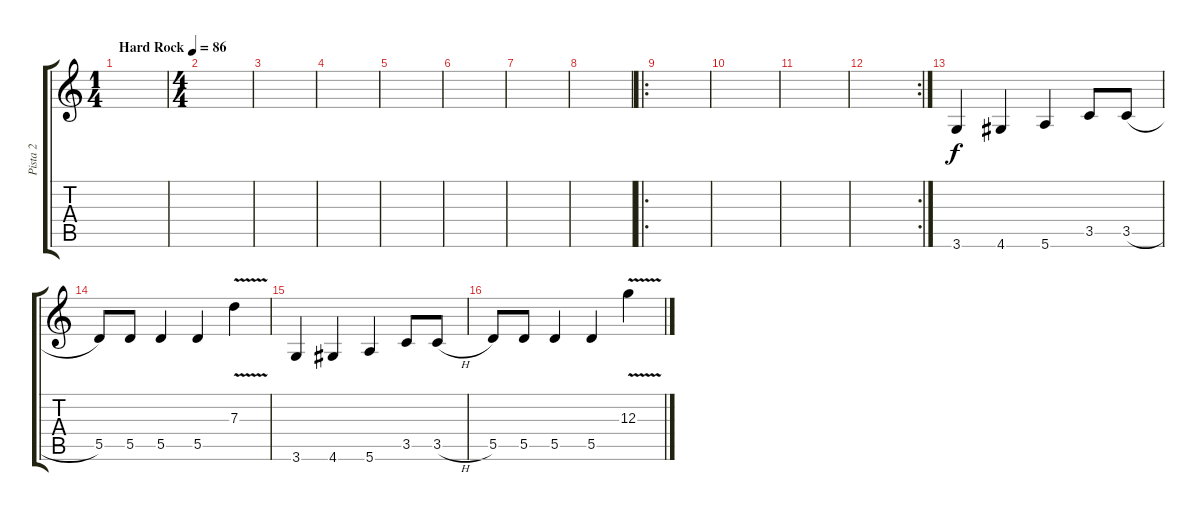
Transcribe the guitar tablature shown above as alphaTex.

\track ("Pista 2" "Pista 2") {instrument distortionguitar}
\staff {score tabs}
\tuning (E4 B3 G3 D3 A2 E2) {hide}
\ts (1 4)
\tempo (86 "Hard Rock")
\clef g2
\ks c
|
\ts (4 4)
|
|
|
|
|
|
|
\ro
|
|
|
\rc 2
|
3.6.4 4.6.4 5.6.4 3.5.8 3.5{h}.8 |
5.5.8 5.5.8 5.5.4 5.5.4 7.3{v}.4 |
3.6.4 4.6.4 5.6.4 3.5.8 3.5{h}.8 |
5.5.8 5.5.8 5.5.4 5.5.4 12.3{v}.4
